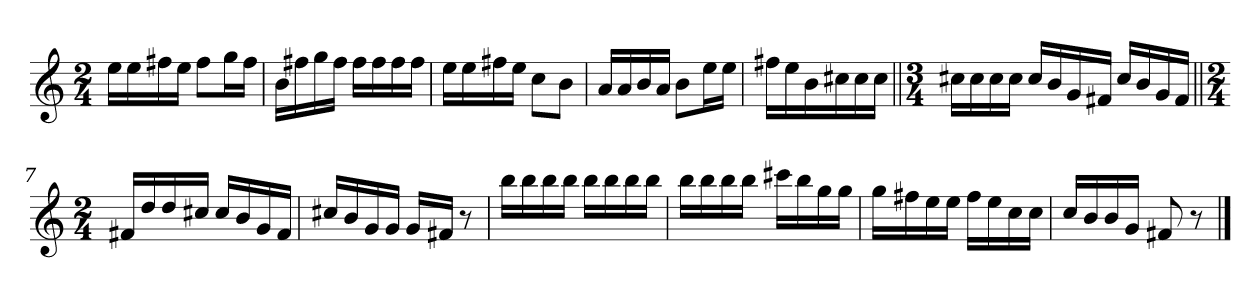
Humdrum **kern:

**kern
*part1
*staff1
*clefG2
*M2/4
=1
16eeLL
16ee
16ff#X
16eeJJ
8ff#L
16ggL
16ff#JJ
=2
16bLL
16ff#X
16gg
16ff#JJ
16ff#LL
16ff#
16ff#
16ff#JJ
=3
16eeLL
16ee
16ff#X
16eeJJ
8ccL
8bJ
=4
16aLL
16a
16b
16aJJ
8bL
16eeL
16eeJJ
=5
16ff#XLL
16ee
16b
16cc#X
16cc#
16cc#JJ
=6||
*M3/4
16cc#XLL
16cc#
16cc#
16cc#JJ
16cc#LL
16b
16g
16f#XJJ
16cc#LL
16b
16g
16f#JJ
=7||
*M2/4
16f#XLL
16dd
16dd
16cc#XJJ
16cc#LL
16b
16g
16f#JJ
=8
16cc#XLL
16b
16g
16gJJ
16gLL
16f#XJJ
8r
=9
16bbLL
16bb
16bb
16bbJJ
16bbLL
16bb
16bb
16bbJJ
=10
16bbLL
16bb
16bb
16bbJJ
16ccc#XLL
16bb
16gg
16ggJJ
=11
16ggLL
16ff#X
16ee
16eeJJ
16ff#LL
16ee
16cc
16ccJJ
=12
16ccLL
16b
16b
16gJJ
8f#X
8r
==
*-
